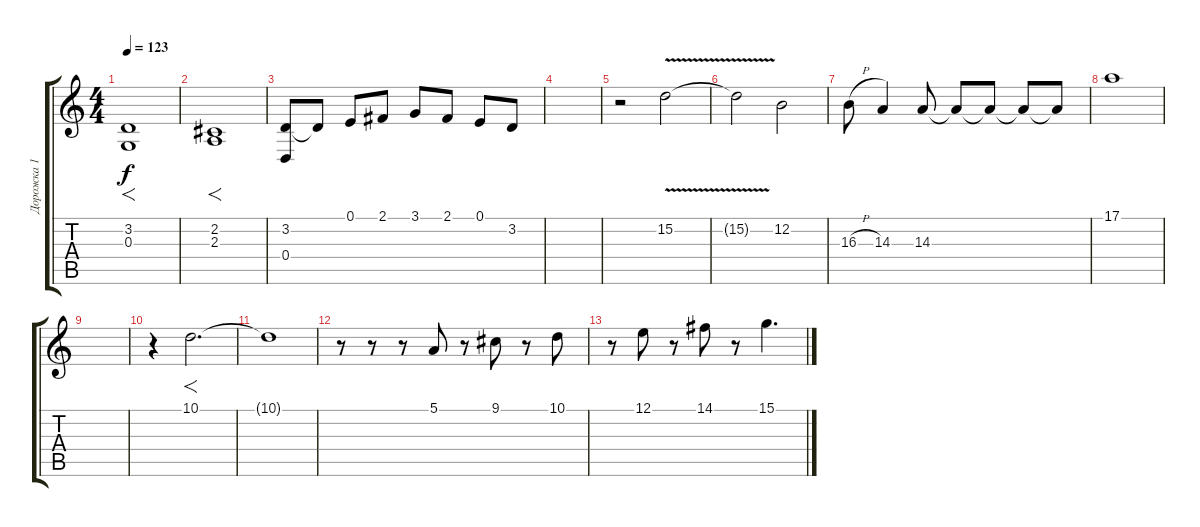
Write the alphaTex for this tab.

\track ("Дорожка 1" "Дорожка 1") {instrument oboe}
\staff {score tabs}
\tuning (E4 B3 G3 D3 A2 E2) {hide}
\ts (4 4)
\tempo 123
\clef g2
\ks c
(3.2 0.3).1{f dy f} |
(2.2 2.3).1{f} |
(3.2 0.4).8 3.2{t}.8 0.1.8 2.1.8 3.1.8 2.1.8 0.1.8 3.2.8 |
|
r.2 15.2{v}.2 |
15.2{t}.2 12.2.2 |
16.3{h}.8 14.3.4 14.3.8 14.3{t}.8 14.3{t}.8 14.3{t}.8 14.3{t}.8 |
17.1.1 |
|
r.4 10.1.2{f d} |
10.1{t}.1 |
r.8 r.8 r.8 5.1.8 r.8 9.1.8 r.8 10.1.8 |
r.8 12.1.8 r.8 14.1.8 r.8 15.1.4{d}
